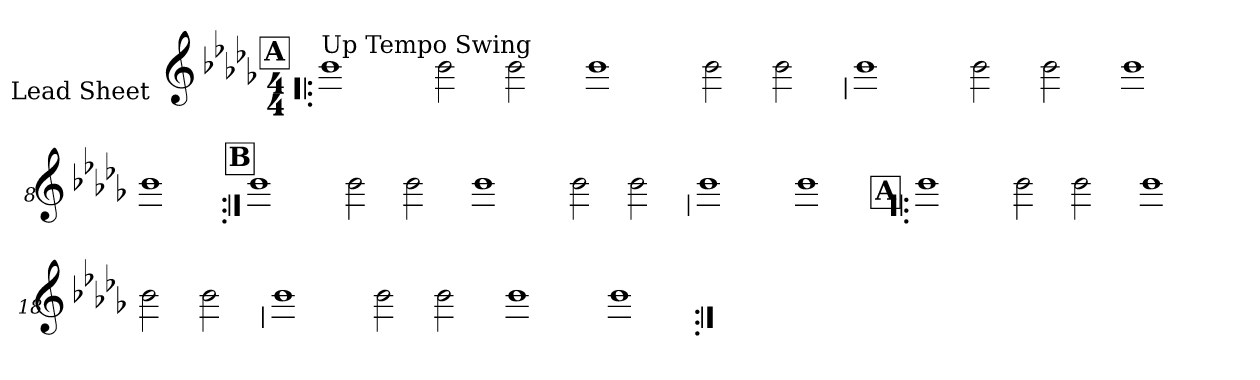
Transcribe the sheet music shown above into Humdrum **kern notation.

**kern
*part1
*staff1
*I"Lead Sheet
*stria0
*clefG2
*k[b-e-a-d-g-]
*D-:
*M4/4
!!LO:REH:place=s1:a:t=A
=1!|:
!LO:TX:a:t=Up Tempo Swing
1b-
=2-
2b-
2b-
=3-
1b-
=4-
2b-
2b-
!!LO:LB:g=z
=5
1b-
=6-
2b-
2b-
=7-
1b-
=8-
1b-
!!LO:LB:g=z
!!LO:REH:place=s1:a:t=B
=9:|!
1b-
=10-
2b-
2b-
=11-
1b-
=12-
2b-
2b-
!!LO:LB:g=z
=13
1b-
=14-
1b-
!!LO:LB:g=z
!!LO:REH:place=s1:a:t=A
=15!|:
1b-
=16-
2b-
2b-
=17-
1b-
=18-
2b-
2b-
!!LO:LB:g=z
=19
1b-
=20-
2b-
2b-
=21-
1b-
=22-
1b-
=:|!
*-
